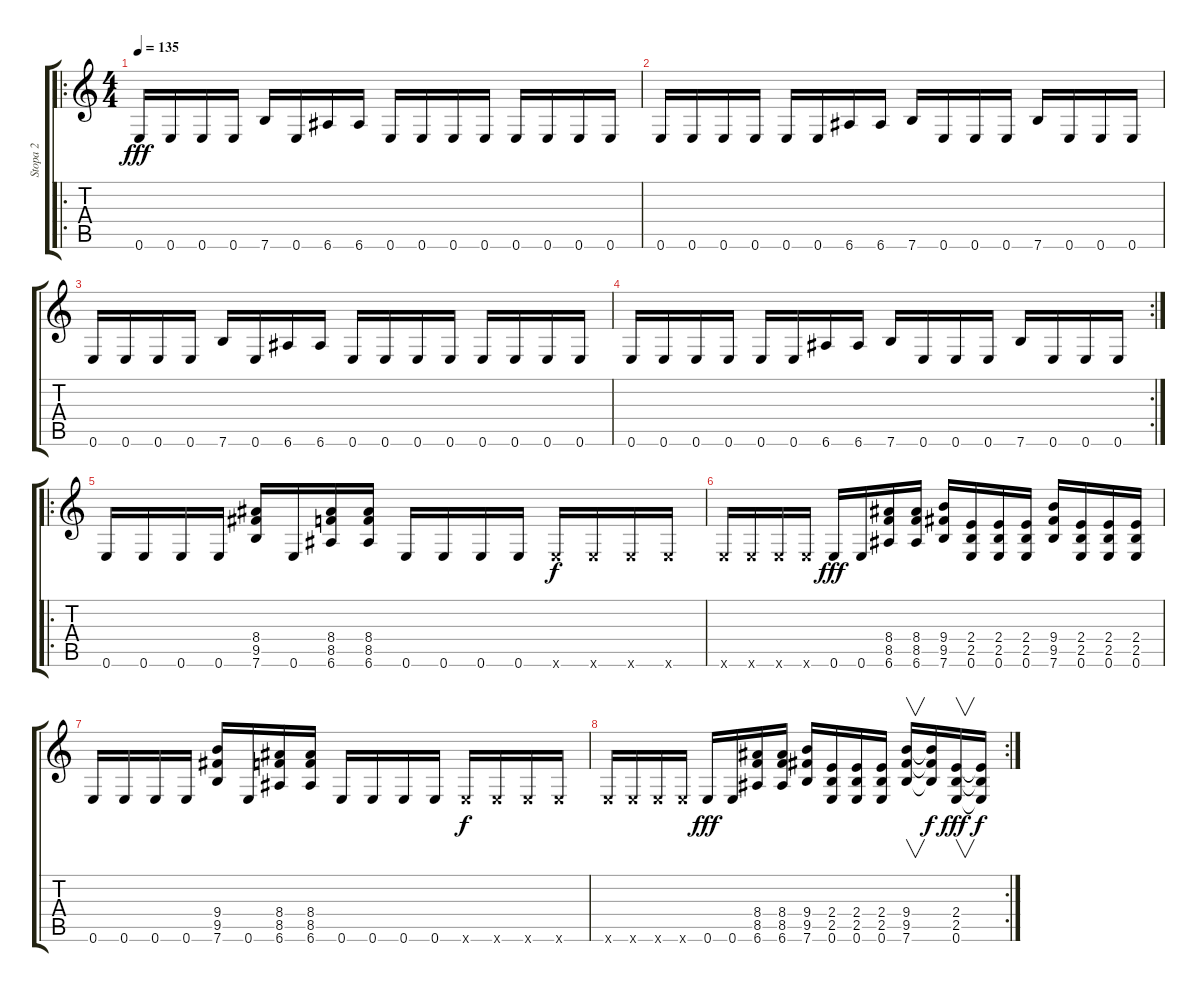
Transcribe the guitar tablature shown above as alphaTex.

\track ("Stopa 2" "Stopa 2") {instrument distortionguitar}
\staff {score tabs}
\tuning (E4 B3 G3 D3 A2 E2) {hide}
\ro
\ts (4 4)
\tempo 135
\clef g2
\ks c
0.6.16{dy fff} 0.6.16 0.6.16 0.6.16 7.6.16 0.6.16 6.6.16 6.6.16 0.6.16 0.6.16 0.6.16 0.6.16 0.6.16 0.6.16 0.6.16 0.6.16 |
0.6.16 0.6.16 0.6.16 0.6.16 0.6.16 0.6.16 6.6.16 6.6.16 7.6.16 0.6.16 0.6.16 0.6.16 7.6.16 0.6.16 0.6.16 0.6.16 |
0.6.16 0.6.16 0.6.16 0.6.16 7.6.16 0.6.16 6.6.16 6.6.16 0.6.16 0.6.16 0.6.16 0.6.16 0.6.16 0.6.16 0.6.16 0.6.16 |
\rc 2
0.6.16 0.6.16 0.6.16 0.6.16 0.6.16 0.6.16 6.6.16 6.6.16 7.6.16 0.6.16 0.6.16 0.6.16 7.6.16 0.6.16 0.6.16 0.6.16 |
\ro
0.6.16 0.6.16 0.6.16 0.6.16 (8.4 9.5 7.6).16 0.6.16 (8.4 8.5 6.6).16 (8.4 8.5 6.6).16 0.6.16 0.6.16 0.6.16 0.6.16 0.6{x}.16{dy f} 0.6{x}.16 0.6{x}.16 0.6{x}.16 |
0.6{x}.16 0.6{x}.16 0.6{x}.16 0.6{x}.16 0.6.16{dy fff} 0.6.16 (8.4 8.5 6.6).16 (8.4 8.5 6.6).16 (9.4 9.5 7.6).16 (2.4 2.5 0.6).16 (2.4 2.5 0.6).16 (2.4 2.5 0.6).16 (9.4 9.5 7.6).16 (2.4 2.5 0.6).16 (2.4 2.5 0.6).16 (2.4 2.5 0.6).16 |
0.6.16 0.6.16 0.6.16 0.6.16 (9.4 9.5 7.6).16 0.6.16 (8.4 8.5 6.6).16 (8.4 8.5 6.6).16 0.6.16 0.6.16 0.6.16 0.6.16 0.6{x}.16{dy f} 0.6{x}.16 0.6{x}.16 0.6{x}.16 |
\rc 2
0.6{x}.16 0.6{x}.16 0.6{x}.16 0.6{x}.16 0.6.16{dy fff} 0.6.16 (8.4 8.5 6.6).16 (8.4 8.5 6.6).16 (9.4 9.5 7.6).16 (2.4 2.5 0.6).16 (2.4 2.5 0.6).16 (2.4 2.5 0.6).16 (9.4 9.5 7.6).16{v} (9.4{t} 9.5{t} 7.6{t}).16{dy f} (2.4 2.5 0.6).16{v dy fff} (2.4{t} 2.5{t} 0.6{t}).16{dy f}
